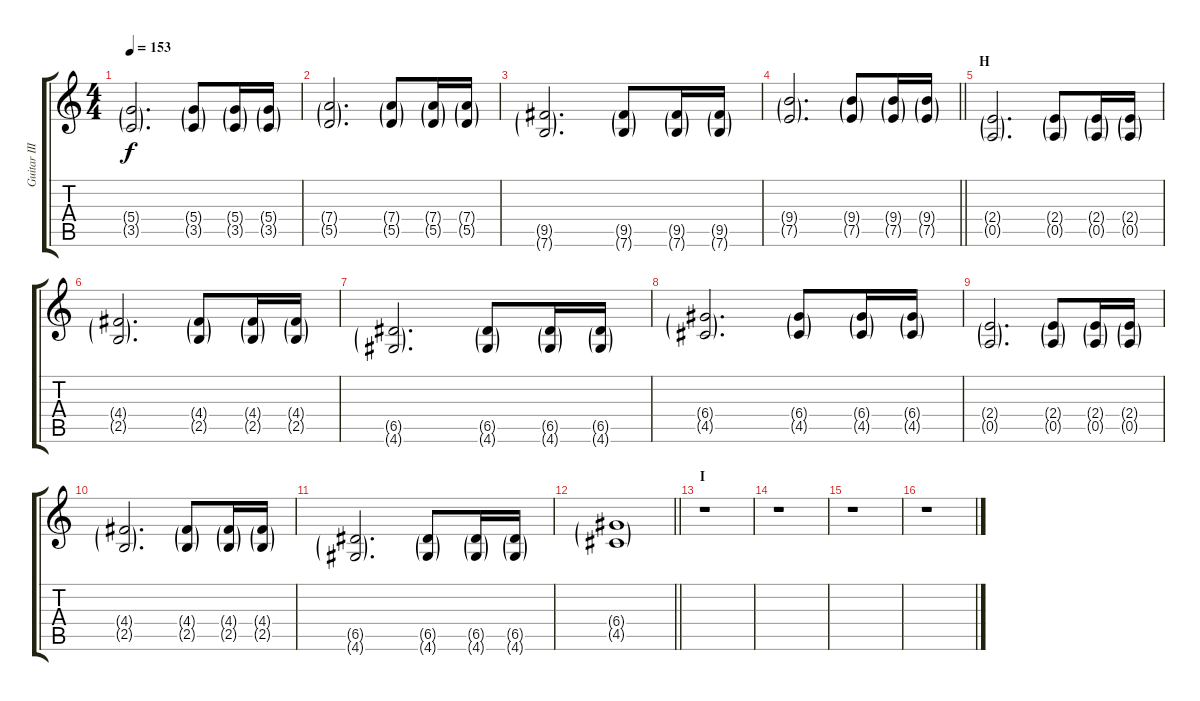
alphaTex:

\track ("Guitar III" "Guitar III") {instrument distortionguitar}
\staff {score tabs}
\tuning (E4 B3 G3 D3 A2 E2) {hide}
\ts (4 4)
\tempo 153
\clef g2
\ks c
(5.4{g} 3.5{g}).2{d dy f} (5.4{g} 3.5{g}).8 (5.4{g} 3.5{g}).16 (5.4{g} 3.5{g}).16 |
(7.4{g} 5.5{g}).2{d} (7.4{g} 5.5{g}).8 (7.4{g} 5.5{g}).16 (7.4{g} 5.5{g}).16 |
(9.5{g} 7.6{g}).2{d} (9.5{g} 7.6{g}).8 (9.5{g} 7.6{g}).16 (9.5{g} 7.6{g}).16 |
\barLineRight lightlight
(9.4{g} 7.5{g}).2{d} (9.4{g} 7.5{g}).8 (9.4{g} 7.5{g}).16 (9.4{g} 7.5{g}).16 |
\section ("" "H")
(2.4{g} 0.5{g}).2{d} (2.4{g} 0.5{g}).8 (2.4{g} 0.5{g}).16 (2.4{g} 0.5{g}).16 |
(4.4{g} 2.5{g}).2{d} (4.4{g} 2.5{g}).8 (4.4{g} 2.5{g}).16 (4.4{g} 2.5{g}).16 |
(6.5{g} 4.6{g}).2{d} (6.5{g} 4.6{g}).8 (6.5{g} 4.6{g}).16 (6.5{g} 4.6{g}).16 |
(6.4{g} 4.5{g}).2{d} (6.4{g} 4.5{g}).8 (6.4{g} 4.5{g}).16 (6.4{g} 4.5{g}).16 |
(2.4{g} 0.5{g}).2{d} (2.4{g} 0.5{g}).8 (2.4{g} 0.5{g}).16 (2.4{g} 0.5{g}).16 |
(4.4{g} 2.5{g}).2{d} (4.4{g} 2.5{g}).8 (4.4{g} 2.5{g}).16 (4.4{g} 2.5{g}).16 |
(6.5{g} 4.6{g}).2{d} (6.5{g} 4.6{g}).8 (6.5{g} 4.6{g}).16 (6.5{g} 4.6{g}).16 |
\barLineRight lightlight
(6.4{g} 4.5{g}).1 |
\section ("" "I")
r.1 |
r.1 |
r.1 |
r.1
